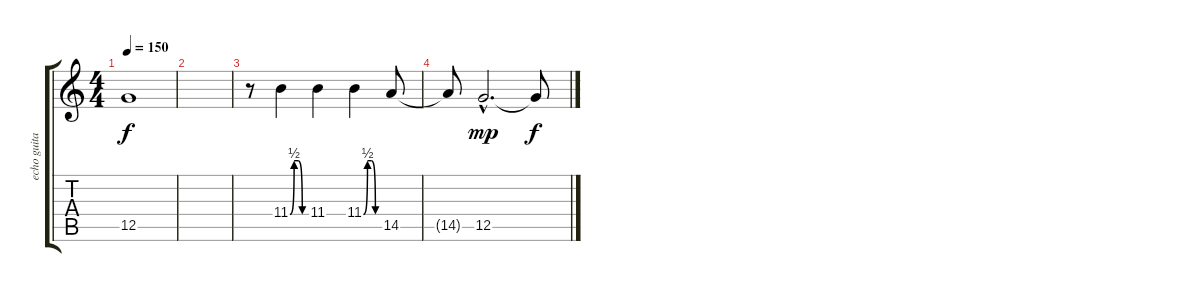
\track ("echo guitar" "echo guita") {instrument overdrivenguitar}
\staff {score tabs}
\tuning (D4 A3 F3 C3 G2 C2) {hide}
\ts (4 4)
\tempo 150
\clef g2
\ks c
12.5{t}.1{dy f} |
|
r.8 11.4{be (custom 0 0 15 2 30 2 45 0 60 0)}.4 11.4.4 11.4{be (custom 0 0 15 2 30 2 45 0 60 0)}.4 14.5.8 |
14.5{t}.8 12.5{hac}.2{d dy mp} 12.5{t}.8{dy f}
